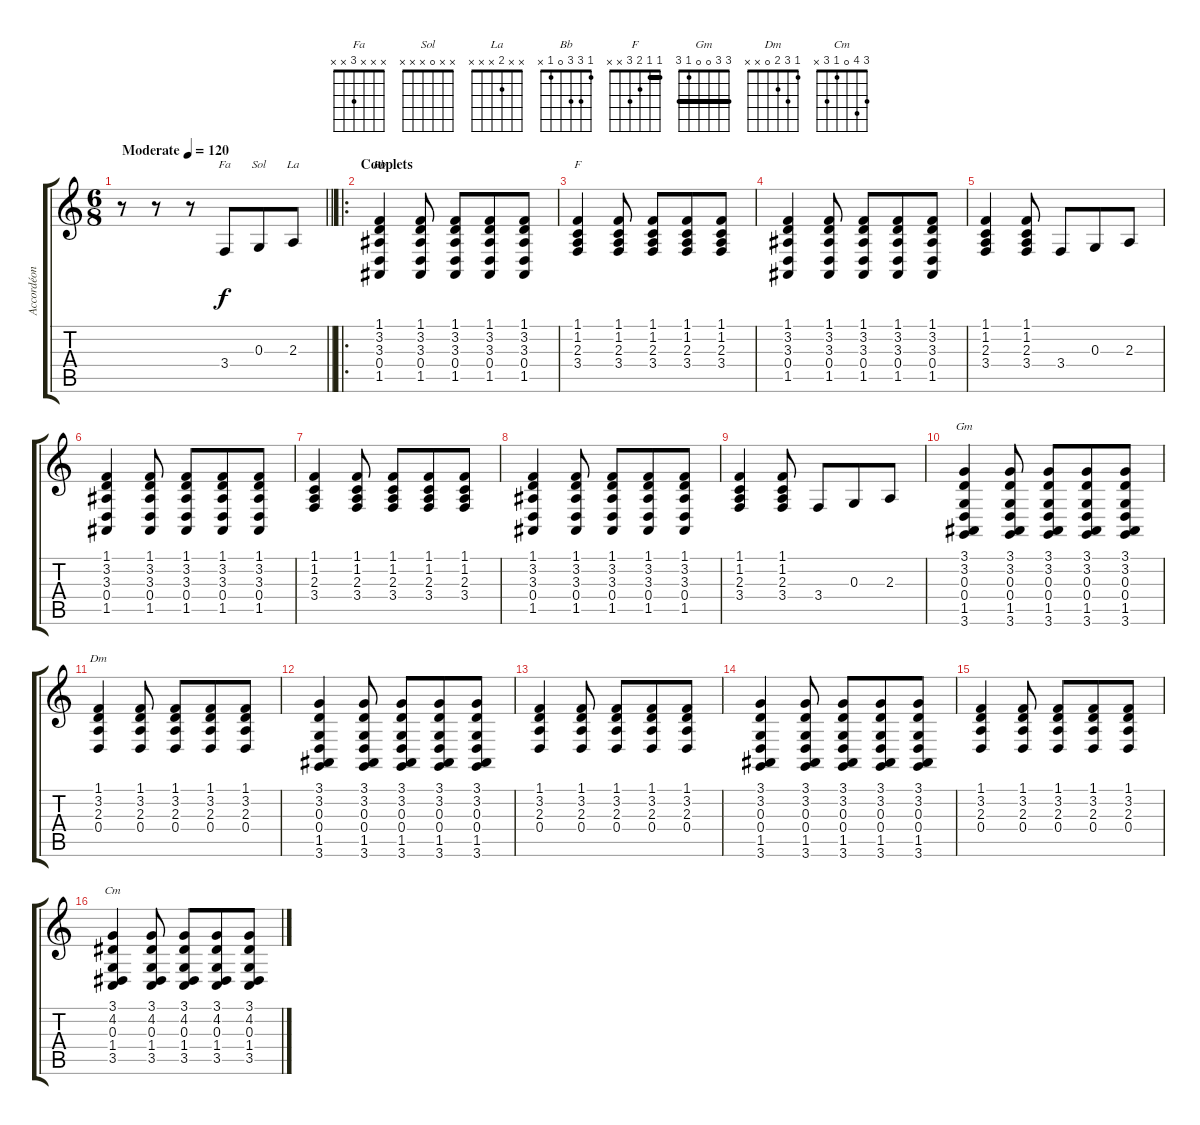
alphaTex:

\track ("Accordéon 2" "Accordéon ") {instrument accordion}
\staff {score tabs}
\tuning (E4 B3 G3 D3 A2 E2) {hide}
\chord ("Fa" x x x 3 x x)
\chord ("Sol" x x 0 x x x)
\chord ("La" x x 2 x x x)
\chord ("Bb" 1 3 3 0 1 x)
\chord ("F" 1 1 2 3 x x) {barre 1}
\chord ("Gm" 3 3 0 0 1 3) {barre 3}
\chord ("Dm" 1 3 2 0 x x)
\chord ("Cm" 3 4 0 1 3 x)
\ts (6 8)
\tempo (120 "Moderate")
\clef g2
\barLineRight lightlight
\ks c
r.8{dy f instrument accordion} r.8 r.8 3.4.8{ch "Fa"} 0.3.8{ch "Sol"} 2.3.8{ch "La"} |
\ro
\section ("" "Couplets")
(1.1 3.2 3.3 0.4 1.5).4{ch "Bb"} (1.1 3.2 3.3 0.4 1.5).8 (1.1 3.2 3.3 0.4 1.5).8 (1.1 3.2 3.3 0.4 1.5).8 (1.1 3.2 3.3 0.4 1.5).8 |
(1.1 1.2 2.3 3.4).4{ch "F"} (1.1 1.2 2.3 3.4).8 (1.1 1.2 2.3 3.4).8 (1.1 1.2 2.3 3.4).8 (1.1 1.2 2.3 3.4).8 |
(1.1 3.2 3.3 0.4 1.5).4 (1.1 3.2 3.3 0.4 1.5).8 (1.1 3.2 3.3 0.4 1.5).8 (1.1 3.2 3.3 0.4 1.5).8 (1.1 3.2 3.3 0.4 1.5).8 |
(1.1 1.2 2.3 3.4).4 (1.1 1.2 2.3 3.4).8 3.4.8 0.3.8 2.3.8 |
(1.1 3.2 3.3 0.4 1.5).4 (1.1 3.2 3.3 0.4 1.5).8 (1.1 3.2 3.3 0.4 1.5).8 (1.1 3.2 3.3 0.4 1.5).8 (1.1 3.2 3.3 0.4 1.5).8 |
(1.1 1.2 2.3 3.4).4 (1.1 1.2 2.3 3.4).8 (1.1 1.2 2.3 3.4).8 (1.1 1.2 2.3 3.4).8 (1.1 1.2 2.3 3.4).8 |
(1.1 3.2 3.3 0.4 1.5).4 (1.1 3.2 3.3 0.4 1.5).8 (1.1 3.2 3.3 0.4 1.5).8 (1.1 3.2 3.3 0.4 1.5).8 (1.1 3.2 3.3 0.4 1.5).8 |
(1.1 1.2 2.3 3.4).4 (1.1 1.2 2.3 3.4).8 3.4.8 0.3.8 2.3.8 |
(3.1 3.2 0.3 0.4 1.5 3.6).4{ch "Gm"} (3.1 3.2 0.3 0.4 1.5 3.6).8 (3.1 3.2 0.3 0.4 1.5 3.6).8 (3.1 3.2 0.3 0.4 1.5 3.6).8 (3.1 3.2 0.3 0.4 1.5 3.6).8 |
(1.1 3.2 2.3 0.4).4{ch "Dm"} (1.1 3.2 2.3 0.4).8 (1.1 3.2 2.3 0.4).8 (1.1 3.2 2.3 0.4).8 (1.1 3.2 2.3 0.4).8 |
(3.1 3.2 0.3 0.4 1.5 3.6).4 (3.1 3.2 0.3 0.4 1.5 3.6).8 (3.1 3.2 0.3 0.4 1.5 3.6).8 (3.1 3.2 0.3 0.4 1.5 3.6).8 (3.1 3.2 0.3 0.4 1.5 3.6).8 |
(1.1 3.2 2.3 0.4).4 (1.1 3.2 2.3 0.4).8 (1.1 3.2 2.3 0.4).8 (1.1 3.2 2.3 0.4).8 (1.1 3.2 2.3 0.4).8 |
(3.1 3.2 0.3 0.4 1.5 3.6).4 (3.1 3.2 0.3 0.4 1.5 3.6).8 (3.1 3.2 0.3 0.4 1.5 3.6).8 (3.1 3.2 0.3 0.4 1.5 3.6).8 (3.1 3.2 0.3 0.4 1.5 3.6).8 |
(1.1 3.2 2.3 0.4).4 (1.1 3.2 2.3 0.4).8 (1.1 3.2 2.3 0.4).8 (1.1 3.2 2.3 0.4).8 (1.1 3.2 2.3 0.4).8 |
(3.1 4.2 0.3 1.4 3.5).4{ch "Cm"} (3.1 4.2 0.3 1.4 3.5).8 (3.1 4.2 0.3 1.4 3.5).8 (3.1 4.2 0.3 1.4 3.5).8 (3.1 4.2 0.3 1.4 3.5).8
